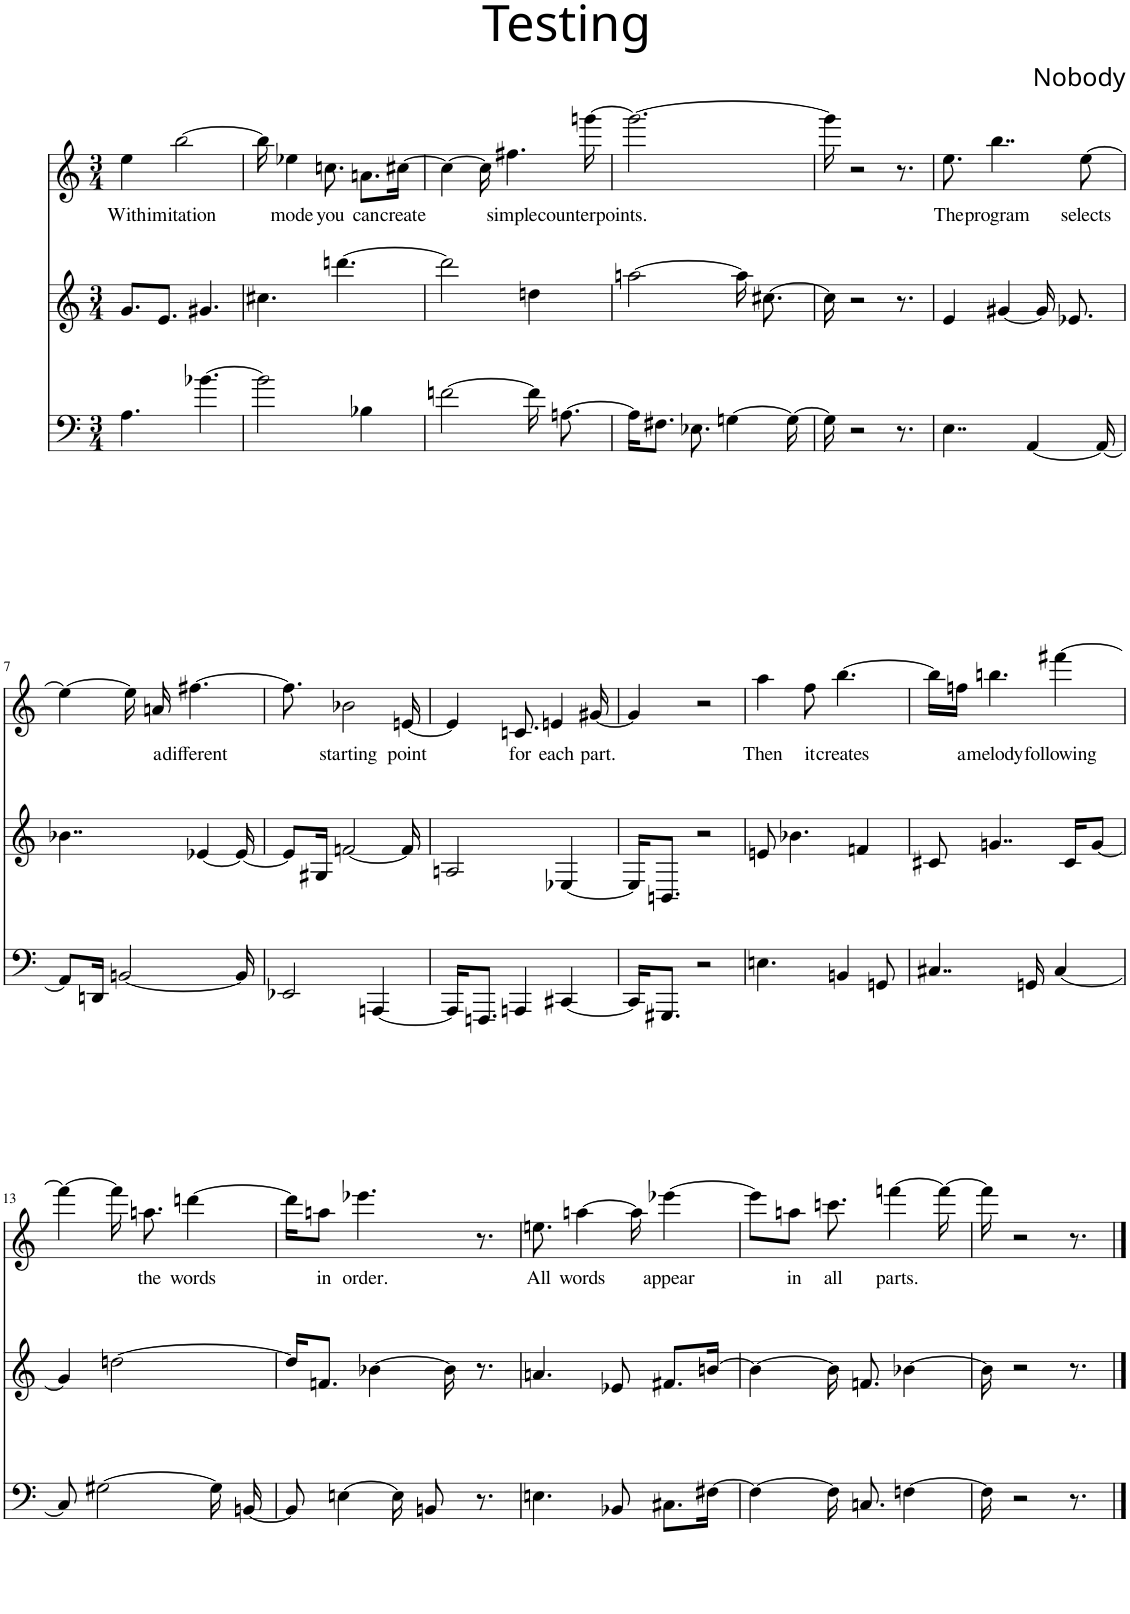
**kern	**kern	**kern	**text
*part3	*part2	*part1	*part1
*staff3	*staff2	*staff1	*staff1
*I"Piano	*I"Piano	*I"Piano	*
*I'Pno	*I'Pno	*I'Pno	*
*clefF4	*clefG2	*clefG2	*
*k[]	*k[]	*k[]	*
*M3/4	*M3/4	*M3/4	*
=1	=1	=1	=1
!	!	!	!LO:LY:b
4.A\	8.g/L	4ee\	With
.	8.e/J	.	.
!	!	!	!LO:LY:b
.	.	[2bb\	imitation
[4.b-X\	4.g#X/	.	.
=2	=2	=2	=2
2b-\]	4.cc#X\	16bb\]	.
!	!	!	!LO:LY:b
.	.	4ee-X\	mode
!	!	!	!LO:LY:b
.	.	8.ccn\	you
.	[4.dddn\	.	.
!	!	!	!LO:LY:b
4B-X\	.	8.an\L	can
!	!	!	!LO:LY:b
.	.	[16cc#X\Jk	create
=3	=3	=3	=3
[2fn\	2ddd\]	4cc#\_	.
.	.	16cc#\]	.
!	!	!	!LO:LY:b
.	.	4.ff#X\	simple
16f\]	4ddn\	.	.
[8.An\	.	.	.
!	!	!	!LO:LY:b
.	.	[16gggn\	counterpoints.
=4	=4	=4	=4
16A\KL]	[2aan\	2.ggg\_	.
8.F#X\J	.	.	.
8.E-X\	.	.	.
[4Gn\	.	.	.
.	16aa\]	.	.
.	[8.cc#X\	.	.
16G\_	.	.	.
=5	=5	=5	=5
16G\]	16cc#\]	16ggg\]	.
2r	2r	2r	.
8.r	8.r	8.r	.
=6	=6	=6	=6
!	!	!	!LO:LY:b
4..E\	4e/	8.ee\	The
!	!	!	!LO:LY:b
.	.	4..bb\	program
.	[4g#X/	.	.
[4AA/	.	.	.
.	16g#/]	.	.
.	8.e-X/	.	.
!	!	!	!LO:LY:b
.	.	[8ee\	selects
16AA/_	.	.	.
!!LO:LB:g=z
=7	=7	=7	=7
8AA/L]	4..b-X\	4ee\_	.
16DDn/Jk	.	.	.
[2BBn/	.	.	.
.	.	16ee\]	.
!	!	!	!LO:LY:b
.	.	16an/	a
!	!	!	!LO:LY:b
.	.	[4.ff#X\	different
.	[4e-X/	.	.
16BB/]	16e-/_	.	.
=8	=8	=8	=8
2EE-X/	8e-/L]	8.ff#\]	.
.	16G#X/Jk	.	.
!	!	!	!LO:LY:b
.	[2fn/	2b-X\	starting
[4AAAn/	.	.	.
!	!	!	!LO:LY:b
.	16f/]	[16en/	point
=9	=9	=9	=9
16AAA/KL]	2An/	4e/]	.
8.FFFn/J	.	.	.
!	!	!	!LO:LY:b
4AAAn/	.	8.cn/	for
!	!	!	!LO:LY:b
.	.	4en/	each
[4CC#X/	[4E-X/	.	.
!	!	!	!LO:LY:b
.	.	[16g#X/	part.
=10	=10	=10	=10
16CC#/KL]	16E-/KL]	4g#/]	.
8.GGG#X/J	8.BBn/J	.	.
2r	2r	2r	.
=11	=11	=11	=11
!	!	!	!LO:LY:b
4.En\	8en/	4aa\	Then
.	4.b-X\	.	.
!	!	!	!LO:LY:b
.	.	8ff\	it
!	!	!	!LO:LY:b
4BBn/	.	[4.bb\	creates
.	4fn/	.	.
8GGn/	.	.	.
=12	=12	=12	=12
4..C#X/	8c#X/	16bb\LL]	.
!	!	!	!LO:LY:b
.	.	16ffn\JJ	a
!	!	!	!LO:LY:b
.	4..gn/	4.bbn\	melody
16GGn/	.	.	.
!	!	!	!LO:LY:b
[4C#/	.	[4fff#X\	following
.	16c#/KL	.	.
.	[8g/J	.	.
!!LO:LB:g=z
=13	=13	=13	=13
8C#/]	4g/]	4fff#\_	.
[2G#X\	.	.	.
.	[2ddn\	16fff#\]	.
!	!	!	!LO:LY:b
.	.	8.aan\	the
!	!	!	!LO:LY:b
.	.	[4dddn\	words
16G#\]	.	.	.
[16BBn/	.	.	.
=14	=14	=14	=14
8BB/]	16dd/KL]	16ddd\KL]	.
!	!	!	!LO:LY:b
.	8.fn/J	8aan\J	in
[4En\	.	.	.
!	!	!	!LO:LY:b
.	.	4.eee-X\	order.
.	[4b-X\	.	.
16E\]	.	.	.
8BBn/	.	.	.
.	16b-\]	.	.
8.r	8.r	8.r	.
=15	=15	=15	=15
!	!	!	!LO:LY:b
4.En\	4.an/	8.een\	All
!	!	!	!LO:LY:b
.	.	[4aan\	words
8BB-X/	8e-X/	.	.
.	.	16aa\]	.
!	!	!	!LO:LY:b
8.C#X\L	8.f#X/L	[4eee-X\	appear
[16F#X\Jk	[16bn/Jk	.	.
=16	=16	=16	=16
4F#\_	4b\_	8eee-\L]	.
!	!	!	!LO:LY:b
.	.	8aan\J	in
!	!	!	!LO:LY:b
16F#\]	16b\]	8.cccn\	all
8.Cn/	8.fn/	.	.
!	!	!	!LO:LY:b
.	.	[4fffn\	parts.
[4Fn\	[4b-X\	.	.
.	.	16fff\_	.
=17	=17	=17	=17
16F\]	16b-\]	16fff\]	.
2r	2r	2r	.
8.r	8.r	8.r	.
==	==	==	==
*-	*-	*-	*-
